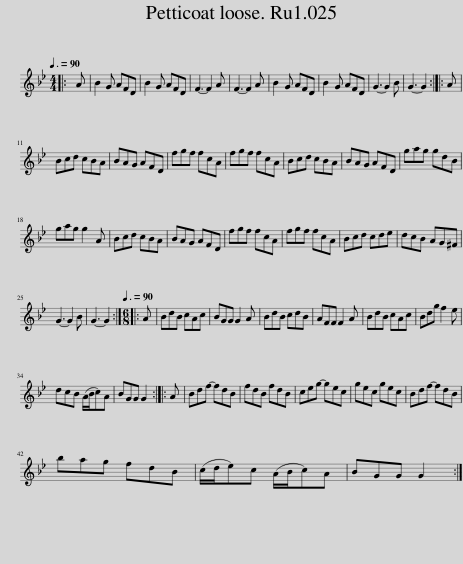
X:1
L:1/8
Q:3/8=90
M:4/4
I:linebreak $
K:Gmin
V:1 treble
V:1
|: A | B2 G AFD | B2 G AFD | F3- F2 A | F3- F2 A | %5
 B2 G AFD | B2 G AFD | G3- G2 B | G3- G2 :: A |$ %10
 Bcd cBA | BAG AFD | fgf fcA | fgf fcA | Bcd cBA | %15
 BAG AFD | gag gdB |$ gag g2 A | Bcd cBA | BAG AFD | %20
 fgf fcA | fgf fcA | Bcd cde | dcB AG^F |$ G3- G2 B | %25
 G3- G2 ::[M:6/8][Q:3/8=90] A | BdB cAc | BGG G2 A | BdB cdB | %30
 AFF F2 A | BdB cAc | Bdg f2 e |$ dcB (A/B/c)A | BGG G2 :: %35
 A | Bdf- fdB | fdB fdB | ceg- gec | gec gec | %40
 Bdf- fdB |$ bag fdB | (c/d/e)c (A/B/c)A | BGG G2 :| %44
